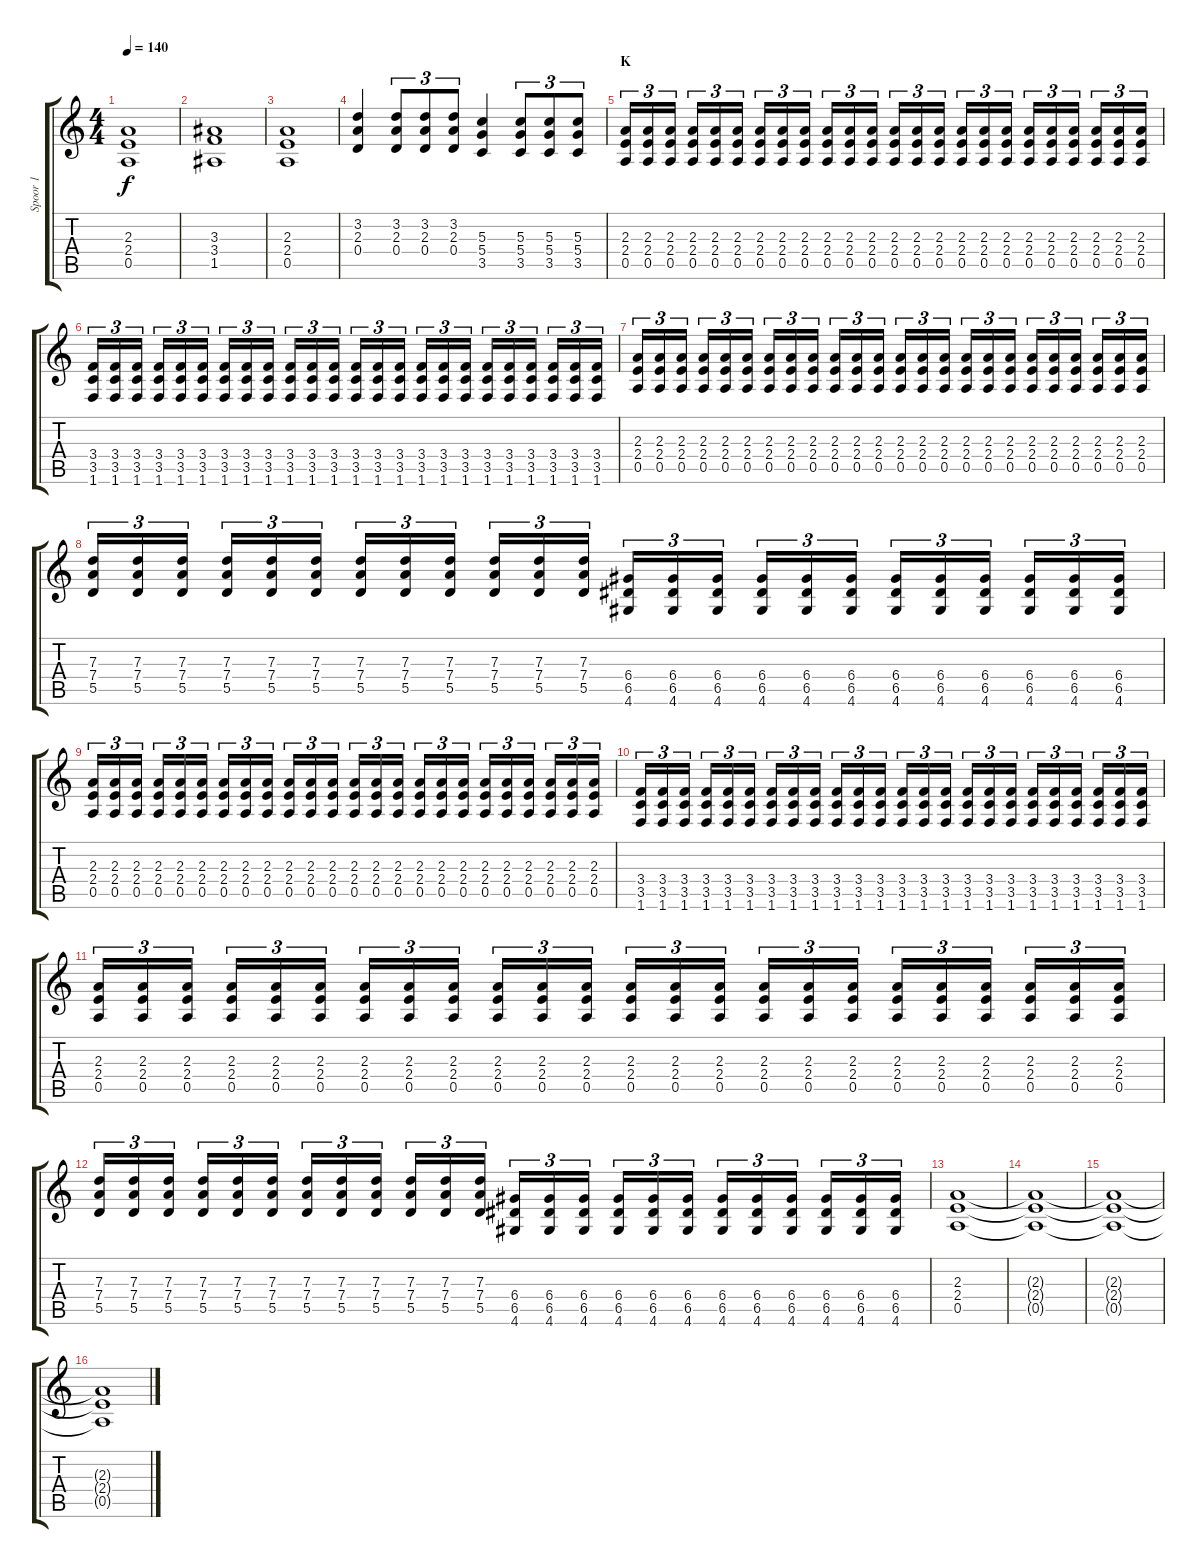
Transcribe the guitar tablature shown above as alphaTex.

\track ("Spoor 1" "Spoor 1") {instrument electricguitarclean}
\staff {score tabs}
\tuning (E4 B3 G3 D3 A2 E2) {hide}
\ts (4 4)
\tempo 140
\clef g2
\ks c
(2.3 2.4 0.5).1{dy f} |
(3.3 3.4 1.5).1 |
(2.3 2.4 0.5).1 |
(3.2 2.3 0.4).4 (3.2 2.3 0.4).8{tu (3 2)} (3.2 2.3 0.4).8{tu (3 2)} (3.2 2.3 0.4).8{tu (3 2)} (5.3 5.4 3.5).4 (5.3 5.4 3.5).8{tu (3 2)} (5.3 5.4 3.5).8{tu (3 2)} (5.3 5.4 3.5).8{tu (3 2)} |
\section ("" "K")
(2.3 2.4 0.5).16{tu (3 2)} (2.3 2.4 0.5).16{tu (3 2)} (2.3 2.4 0.5).16{tu (3 2)} (2.3 2.4 0.5).16{tu (3 2)} (2.3 2.4 0.5).16{tu (3 2)} (2.3 2.4 0.5).16{tu (3 2)} (2.3 2.4 0.5).16{tu (3 2)} (2.3 2.4 0.5).16{tu (3 2)} (2.3 2.4 0.5).16{tu (3 2)} (2.3 2.4 0.5).16{tu (3 2)} (2.3 2.4 0.5).16{tu (3 2)} (2.3 2.4 0.5).16{tu (3 2)} (2.3 2.4 0.5).16{tu (3 2)} (2.3 2.4 0.5).16{tu (3 2)} (2.3 2.4 0.5).16{tu (3 2)} (2.3 2.4 0.5).16{tu (3 2)} (2.3 2.4 0.5).16{tu (3 2)} (2.3 2.4 0.5).16{tu (3 2)} (2.3 2.4 0.5).16{tu (3 2)} (2.3 2.4 0.5).16{tu (3 2)} (2.3 2.4 0.5).16{tu (3 2)} (2.3 2.4 0.5).16{tu (3 2)} (2.3 2.4 0.5).16{tu (3 2)} (2.3 2.4 0.5).16{tu (3 2)} |
(3.4 3.5 1.6).16{tu (3 2)} (3.4 3.5 1.6).16{tu (3 2)} (3.4 3.5 1.6).16{tu (3 2)} (3.4 3.5 1.6).16{tu (3 2)} (3.4 3.5 1.6).16{tu (3 2)} (3.4 3.5 1.6).16{tu (3 2)} (3.4 3.5 1.6).16{tu (3 2)} (3.4 3.5 1.6).16{tu (3 2)} (3.4 3.5 1.6).16{tu (3 2)} (3.4 3.5 1.6).16{tu (3 2)} (3.4 3.5 1.6).16{tu (3 2)} (3.4 3.5 1.6).16{tu (3 2)} (3.4 3.5 1.6).16{tu (3 2)} (3.4 3.5 1.6).16{tu (3 2)} (3.4 3.5 1.6).16{tu (3 2)} (3.4 3.5 1.6).16{tu (3 2)} (3.4 3.5 1.6).16{tu (3 2)} (3.4 3.5 1.6).16{tu (3 2)} (3.4 3.5 1.6).16{tu (3 2)} (3.4 3.5 1.6).16{tu (3 2)} (3.4 3.5 1.6).16{tu (3 2)} (3.4 3.5 1.6).16{tu (3 2)} (3.4 3.5 1.6).16{tu (3 2)} (3.4 3.5 1.6).16{tu (3 2)} |
(2.3 2.4 0.5).16{tu (3 2)} (2.3 2.4 0.5).16{tu (3 2)} (2.3 2.4 0.5).16{tu (3 2)} (2.3 2.4 0.5).16{tu (3 2)} (2.3 2.4 0.5).16{tu (3 2)} (2.3 2.4 0.5).16{tu (3 2)} (2.3 2.4 0.5).16{tu (3 2)} (2.3 2.4 0.5).16{tu (3 2)} (2.3 2.4 0.5).16{tu (3 2)} (2.3 2.4 0.5).16{tu (3 2)} (2.3 2.4 0.5).16{tu (3 2)} (2.3 2.4 0.5).16{tu (3 2)} (2.3 2.4 0.5).16{tu (3 2)} (2.3 2.4 0.5).16{tu (3 2)} (2.3 2.4 0.5).16{tu (3 2)} (2.3 2.4 0.5).16{tu (3 2)} (2.3 2.4 0.5).16{tu (3 2)} (2.3 2.4 0.5).16{tu (3 2)} (2.3 2.4 0.5).16{tu (3 2)} (2.3 2.4 0.5).16{tu (3 2)} (2.3 2.4 0.5).16{tu (3 2)} (2.3 2.4 0.5).16{tu (3 2)} (2.3 2.4 0.5).16{tu (3 2)} (2.3 2.4 0.5).16{tu (3 2)} |
(7.3 7.4 5.5).16{tu (3 2)} (7.3 7.4 5.5).16{tu (3 2)} (7.3 7.4 5.5).16{tu (3 2)} (7.3 7.4 5.5).16{tu (3 2)} (7.3 7.4 5.5).16{tu (3 2)} (7.3 7.4 5.5).16{tu (3 2)} (7.3 7.4 5.5).16{tu (3 2)} (7.3 7.4 5.5).16{tu (3 2)} (7.3 7.4 5.5).16{tu (3 2)} (7.3 7.4 5.5).16{tu (3 2)} (7.3 7.4 5.5).16{tu (3 2)} (7.3 7.4 5.5).16{tu (3 2)} (6.4 6.5 4.6).16{tu (3 2)} (6.4 6.5 4.6).16{tu (3 2)} (6.4 6.5 4.6).16{tu (3 2)} (6.4 6.5 4.6).16{tu (3 2)} (6.4 6.5 4.6).16{tu (3 2)} (6.4 6.5 4.6).16{tu (3 2)} (6.4 6.5 4.6).16{tu (3 2)} (6.4 6.5 4.6).16{tu (3 2)} (6.4 6.5 4.6).16{tu (3 2)} (6.4 6.5 4.6).16{tu (3 2)} (6.4 6.5 4.6).16{tu (3 2)} (6.4 6.5 4.6).16{tu (3 2)} |
(2.3 2.4 0.5).16{tu (3 2)} (2.3 2.4 0.5).16{tu (3 2)} (2.3 2.4 0.5).16{tu (3 2)} (2.3 2.4 0.5).16{tu (3 2)} (2.3 2.4 0.5).16{tu (3 2)} (2.3 2.4 0.5).16{tu (3 2)} (2.3 2.4 0.5).16{tu (3 2)} (2.3 2.4 0.5).16{tu (3 2)} (2.3 2.4 0.5).16{tu (3 2)} (2.3 2.4 0.5).16{tu (3 2)} (2.3 2.4 0.5).16{tu (3 2)} (2.3 2.4 0.5).16{tu (3 2)} (2.3 2.4 0.5).16{tu (3 2)} (2.3 2.4 0.5).16{tu (3 2)} (2.3 2.4 0.5).16{tu (3 2)} (2.3 2.4 0.5).16{tu (3 2)} (2.3 2.4 0.5).16{tu (3 2)} (2.3 2.4 0.5).16{tu (3 2)} (2.3 2.4 0.5).16{tu (3 2)} (2.3 2.4 0.5).16{tu (3 2)} (2.3 2.4 0.5).16{tu (3 2)} (2.3 2.4 0.5).16{tu (3 2)} (2.3 2.4 0.5).16{tu (3 2)} (2.3 2.4 0.5).16{tu (3 2)} |
(3.4 3.5 1.6).16{tu (3 2)} (3.4 3.5 1.6).16{tu (3 2)} (3.4 3.5 1.6).16{tu (3 2)} (3.4 3.5 1.6).16{tu (3 2)} (3.4 3.5 1.6).16{tu (3 2)} (3.4 3.5 1.6).16{tu (3 2)} (3.4 3.5 1.6).16{tu (3 2)} (3.4 3.5 1.6).16{tu (3 2)} (3.4 3.5 1.6).16{tu (3 2)} (3.4 3.5 1.6).16{tu (3 2)} (3.4 3.5 1.6).16{tu (3 2)} (3.4 3.5 1.6).16{tu (3 2)} (3.4 3.5 1.6).16{tu (3 2)} (3.4 3.5 1.6).16{tu (3 2)} (3.4 3.5 1.6).16{tu (3 2)} (3.4 3.5 1.6).16{tu (3 2)} (3.4 3.5 1.6).16{tu (3 2)} (3.4 3.5 1.6).16{tu (3 2)} (3.4 3.5 1.6).16{tu (3 2)} (3.4 3.5 1.6).16{tu (3 2)} (3.4 3.5 1.6).16{tu (3 2)} (3.4 3.5 1.6).16{tu (3 2)} (3.4 3.5 1.6).16{tu (3 2)} (3.4 3.5 1.6).16{tu (3 2)} |
(2.3 2.4 0.5).16{tu (3 2)} (2.3 2.4 0.5).16{tu (3 2)} (2.3 2.4 0.5).16{tu (3 2)} (2.3 2.4 0.5).16{tu (3 2)} (2.3 2.4 0.5).16{tu (3 2)} (2.3 2.4 0.5).16{tu (3 2)} (2.3 2.4 0.5).16{tu (3 2)} (2.3 2.4 0.5).16{tu (3 2)} (2.3 2.4 0.5).16{tu (3 2)} (2.3 2.4 0.5).16{tu (3 2)} (2.3 2.4 0.5).16{tu (3 2)} (2.3 2.4 0.5).16{tu (3 2)} (2.3 2.4 0.5).16{tu (3 2)} (2.3 2.4 0.5).16{tu (3 2)} (2.3 2.4 0.5).16{tu (3 2)} (2.3 2.4 0.5).16{tu (3 2)} (2.3 2.4 0.5).16{tu (3 2)} (2.3 2.4 0.5).16{tu (3 2)} (2.3 2.4 0.5).16{tu (3 2)} (2.3 2.4 0.5).16{tu (3 2)} (2.3 2.4 0.5).16{tu (3 2)} (2.3 2.4 0.5).16{tu (3 2)} (2.3 2.4 0.5).16{tu (3 2)} (2.3 2.4 0.5).16{tu (3 2)} |
(7.3 7.4 5.5).16{tu (3 2)} (7.3 7.4 5.5).16{tu (3 2)} (7.3 7.4 5.5).16{tu (3 2)} (7.3 7.4 5.5).16{tu (3 2)} (7.3 7.4 5.5).16{tu (3 2)} (7.3 7.4 5.5).16{tu (3 2)} (7.3 7.4 5.5).16{tu (3 2)} (7.3 7.4 5.5).16{tu (3 2)} (7.3 7.4 5.5).16{tu (3 2)} (7.3 7.4 5.5).16{tu (3 2)} (7.3 7.4 5.5).16{tu (3 2)} (7.3 7.4 5.5).16{tu (3 2)} (6.4 6.5 4.6).16{tu (3 2)} (6.4 6.5 4.6).16{tu (3 2)} (6.4 6.5 4.6).16{tu (3 2)} (6.4 6.5 4.6).16{tu (3 2)} (6.4 6.5 4.6).16{tu (3 2)} (6.4 6.5 4.6).16{tu (3 2)} (6.4 6.5 4.6).16{tu (3 2)} (6.4 6.5 4.6).16{tu (3 2)} (6.4 6.5 4.6).16{tu (3 2)} (6.4 6.5 4.6).16{tu (3 2)} (6.4 6.5 4.6).16{tu (3 2)} (6.4 6.5 4.6).16{tu (3 2)} |
(2.3 2.4 0.5).1{volume 0} |
(2.3{t} 2.4{t} 0.5{t}).1 |
(2.3{t} 2.4{t} 0.5{t}).1 |
(2.3{t} 2.4{t} 0.5{t}).1
